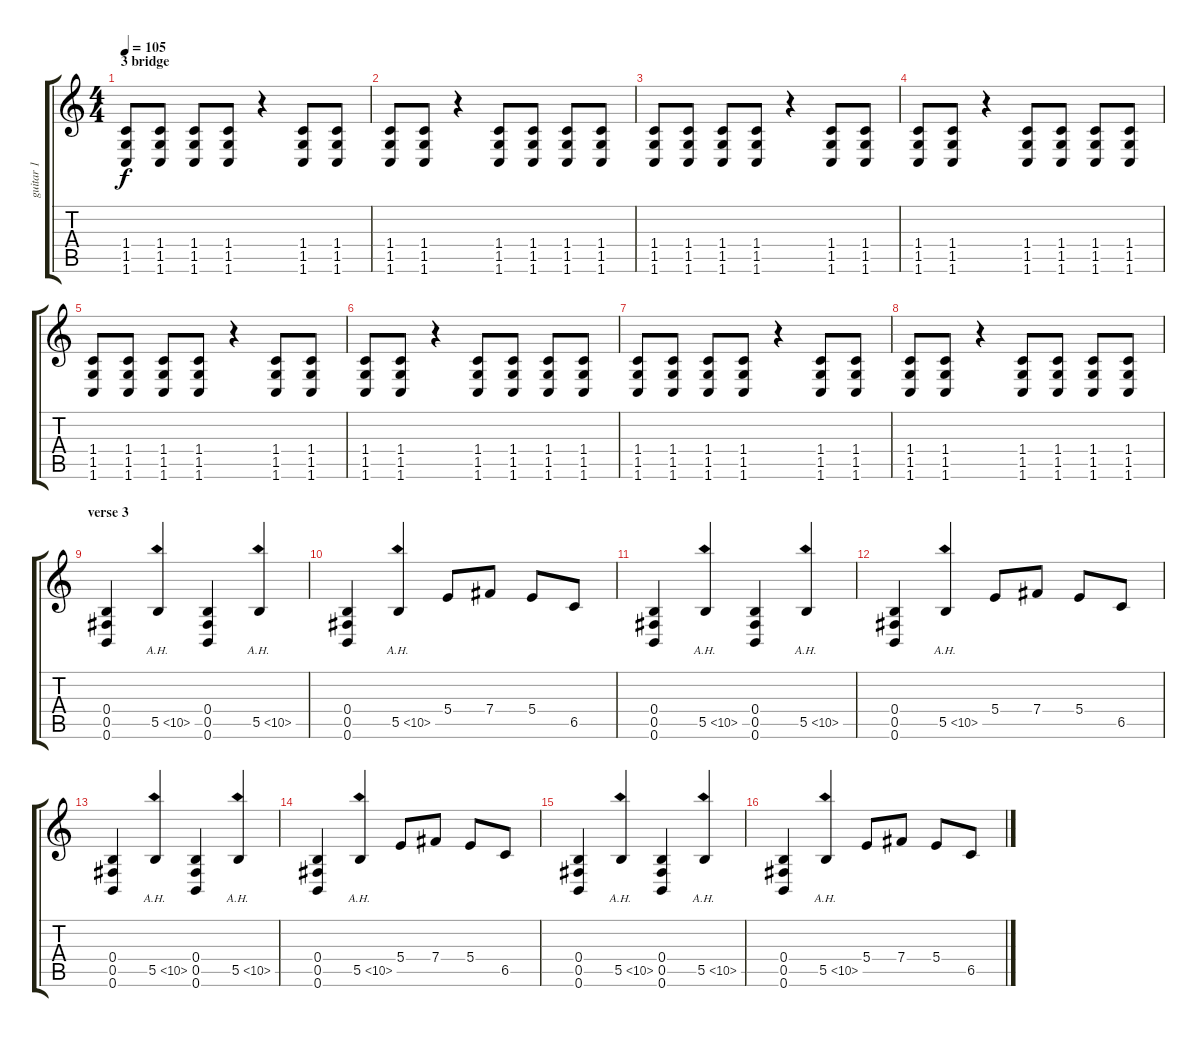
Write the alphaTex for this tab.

\track ("guitar 1" "guitar 1") {instrument distortionguitar}
\staff {score tabs}
\tuning (Db4 Ab3 E3 B2 Gb2 B1) {hide}
\ts (4 4)
\section ("" "3 bridge")
\tempo 105
\clef g2
\ks c
(1.4 1.5 1.6).8{dy f} (1.4 1.5 1.6).8 (1.4 1.5 1.6).8 (1.4 1.5 1.6).8 r.4 (1.4 1.5 1.6).8 (1.4 1.5 1.6).8 |
(1.4 1.5 1.6).8 (1.4 1.5 1.6).8 r.4 (1.4 1.5 1.6).8 (1.4 1.5 1.6).8 (1.4 1.5 1.6).8 (1.4 1.5 1.6).8 |
(1.4 1.5 1.6).8 (1.4 1.5 1.6).8 (1.4 1.5 1.6).8 (1.4 1.5 1.6).8 r.4 (1.4 1.5 1.6).8 (1.4 1.5 1.6).8 |
(1.4 1.5 1.6).8 (1.4 1.5 1.6).8 r.4 (1.4 1.5 1.6).8 (1.4 1.5 1.6).8 (1.4 1.5 1.6).8 (1.4 1.5 1.6).8 |
(1.4 1.5 1.6).8 (1.4 1.5 1.6).8 (1.4 1.5 1.6).8 (1.4 1.5 1.6).8 r.4 (1.4 1.5 1.6).8 (1.4 1.5 1.6).8 |
(1.4 1.5 1.6).8 (1.4 1.5 1.6).8 r.4 (1.4 1.5 1.6).8 (1.4 1.5 1.6).8 (1.4 1.5 1.6).8 (1.4 1.5 1.6).8 |
(1.4 1.5 1.6).8 (1.4 1.5 1.6).8 (1.4 1.5 1.6).8 (1.4 1.5 1.6).8 r.4 (1.4 1.5 1.6).8 (1.4 1.5 1.6).8 |
(1.4 1.5 1.6).8 (1.4 1.5 1.6).8 r.4 (1.4 1.5 1.6).8 (1.4 1.5 1.6).8 (1.4 1.5 1.6).8 (1.4 1.5 1.6).8 |
\section ("" "verse 3")
(0.4 0.5 0.6).4 5.5{ah 5}.4 (0.4 0.5 0.6).4 5.5{ah 5}.4 |
(0.4 0.5 0.6).4 5.5{ah 5}.4 5.4.8 7.4.8 5.4.8 6.5.8 |
(0.4 0.5 0.6).4 5.5{ah 5}.4 (0.4 0.5 0.6).4 5.5{ah 5}.4 |
(0.4 0.5 0.6).4 5.5{ah 5}.4 5.4.8 7.4.8 5.4.8 6.5.8 |
(0.4 0.5 0.6).4 5.5{ah 5}.4 (0.4 0.5 0.6).4 5.5{ah 5}.4 |
(0.4 0.5 0.6).4 5.5{ah 5}.4 5.4.8 7.4.8 5.4.8 6.5.8 |
(0.4 0.5 0.6).4 5.5{ah 5}.4 (0.4 0.5 0.6).4 5.5{ah 5}.4 |
(0.4 0.5 0.6).4 5.5{ah 5}.4 5.4.8 7.4.8 5.4.8 6.5.8
